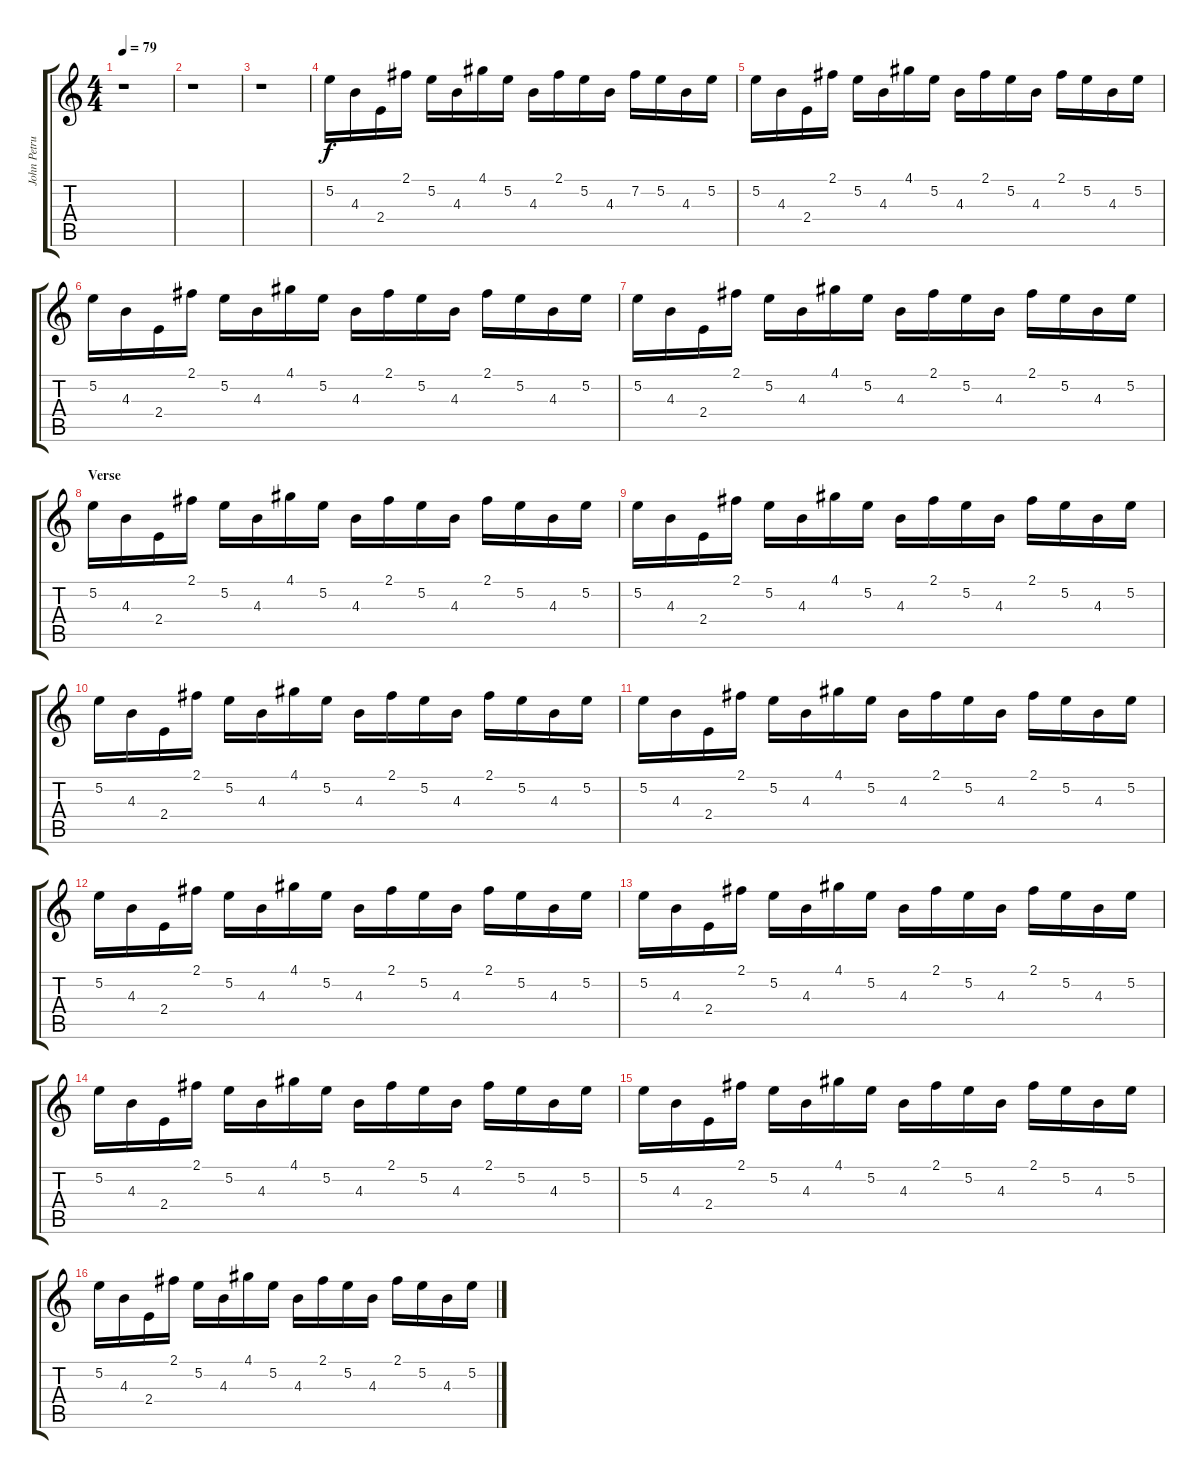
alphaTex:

\track ("John Petrucci" "John Petru") {instrument electricguitarclean}
\staff {score tabs}
\tuning (E4 B3 G3 D3 A2 E2) {hide}
\ts (4 4)
\tempo 79
\clef g2
\ks c
r.1{dy f instrument electricguitarclean} |
r.1 |
r.1 |
5.2.16{instrument electricguitarmuted} 4.3.16 2.4.16 2.1.16 5.2.16 4.3.16 4.1.16 5.2.16 4.3.16 2.1.16 5.2.16 4.3.16 7.2.16 5.2.16 4.3.16 5.2.16 |
5.2.16 4.3.16 2.4.16 2.1.16 5.2.16 4.3.16 4.1.16 5.2.16 4.3.16 2.1.16 5.2.16 4.3.16 2.1.16 5.2.16 4.3.16 5.2.16 |
5.2.16 4.3.16 2.4.16 2.1.16 5.2.16 4.3.16 4.1.16 5.2.16 4.3.16 2.1.16 5.2.16 4.3.16 2.1.16 5.2.16 4.3.16 5.2.16 |
5.2.16 4.3.16 2.4.16 2.1.16 5.2.16 4.3.16 4.1.16 5.2.16 4.3.16 2.1.16 5.2.16 4.3.16 2.1.16 5.2.16 4.3.16 5.2.16 |
\section ("" "Verse")
5.2.16 4.3.16 2.4.16 2.1.16 5.2.16 4.3.16 4.1.16 5.2.16 4.3.16 2.1.16 5.2.16 4.3.16 2.1.16 5.2.16 4.3.16 5.2.16 |
5.2.16 4.3.16 2.4.16 2.1.16 5.2.16 4.3.16 4.1.16 5.2.16 4.3.16 2.1.16 5.2.16 4.3.16 2.1.16 5.2.16 4.3.16 5.2.16 |
5.2.16 4.3.16 2.4.16 2.1.16 5.2.16 4.3.16 4.1.16 5.2.16 4.3.16 2.1.16 5.2.16 4.3.16 2.1.16 5.2.16 4.3.16 5.2.16 |
5.2.16 4.3.16 2.4.16 2.1.16 5.2.16 4.3.16 4.1.16 5.2.16 4.3.16 2.1.16 5.2.16 4.3.16 2.1.16 5.2.16 4.3.16 5.2.16 |
5.2.16 4.3.16 2.4.16 2.1.16 5.2.16 4.3.16 4.1.16 5.2.16 4.3.16 2.1.16 5.2.16 4.3.16 2.1.16 5.2.16 4.3.16 5.2.16 |
5.2.16 4.3.16 2.4.16 2.1.16 5.2.16 4.3.16 4.1.16 5.2.16 4.3.16 2.1.16 5.2.16 4.3.16 2.1.16 5.2.16 4.3.16 5.2.16 |
5.2.16 4.3.16 2.4.16 2.1.16 5.2.16 4.3.16 4.1.16 5.2.16 4.3.16 2.1.16 5.2.16 4.3.16 2.1.16 5.2.16 4.3.16 5.2.16 |
5.2.16 4.3.16 2.4.16 2.1.16 5.2.16 4.3.16 4.1.16 5.2.16 4.3.16 2.1.16 5.2.16 4.3.16 2.1.16 5.2.16 4.3.16 5.2.16 |
5.2.16 4.3.16 2.4.16 2.1.16 5.2.16 4.3.16 4.1.16 5.2.16 4.3.16 2.1.16 5.2.16 4.3.16 2.1.16 5.2.16 4.3.16 5.2.16
